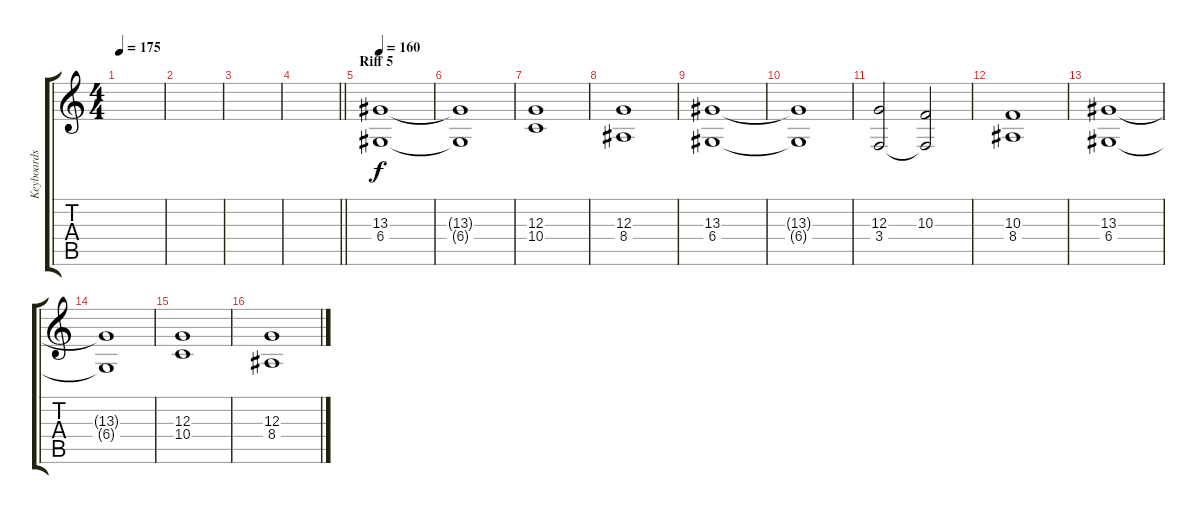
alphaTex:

\track ("Keyboards" "Keyboards") {instrument stringensemble1}
\staff {score tabs}
\tuning (E4 B3 G3 D3 A2 E2) {hide}
\ts (4 4)
\tempo 175
\clef g2
\ks c
|
|
|
\barLineRight lightlight
|
\section ("" "Riff 5")
\tempo 160
(13.3 6.4).1 |
(13.3{t} 6.4{t}).1 |
(12.3 10.4).1 |
(12.3 8.4).1 |
(13.3 6.4).1 |
(13.3{t} 6.4{t}).1 |
(12.3 3.4).2 (10.3 3.4{t}).2 |
(10.3 8.4).1 |
(13.3 6.4).1 |
(13.3{t} 6.4{t}).1 |
(12.3 10.4).1 |
(12.3 8.4).1
